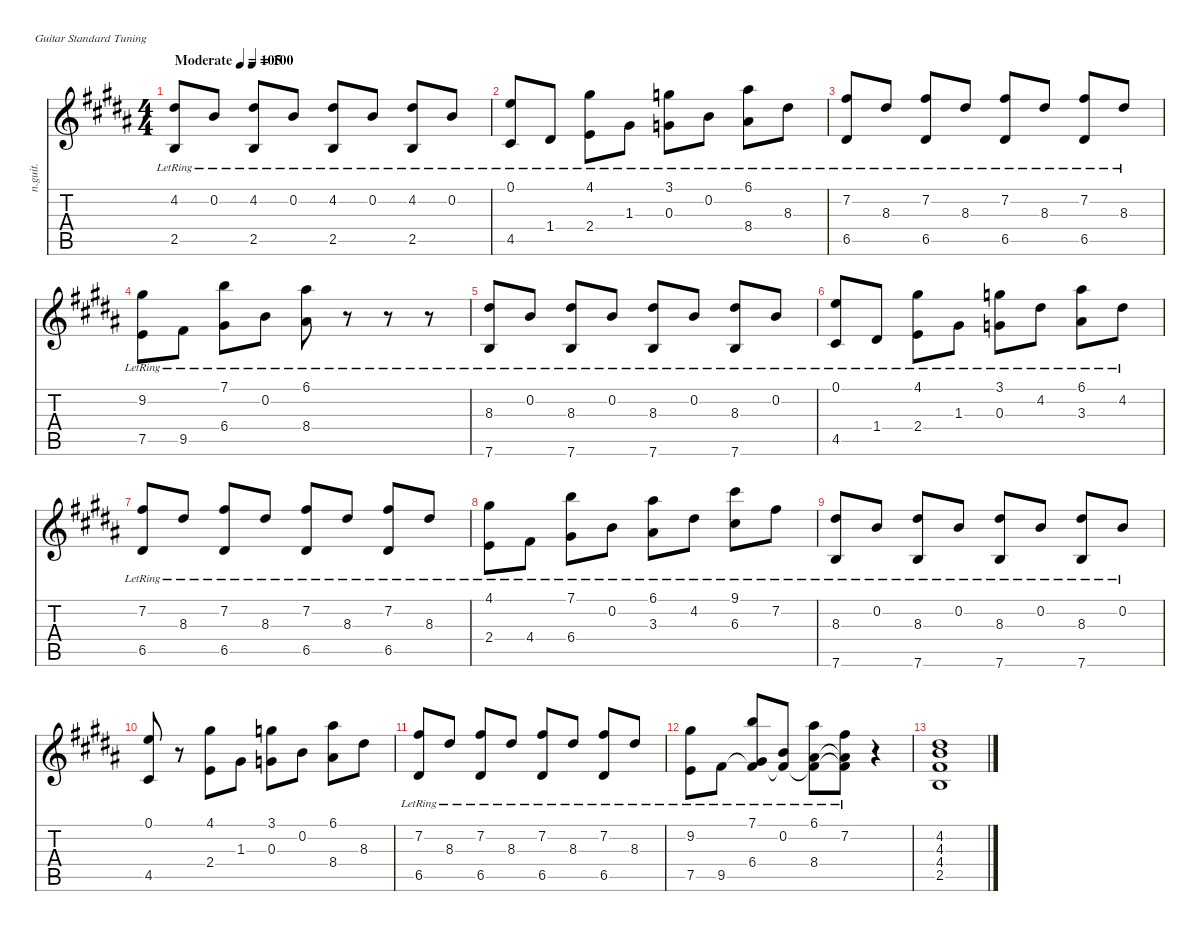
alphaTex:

\defaultSystemsLayout 4
\hideDynamics
\bracketExtendMode nobrackets
\track ("Track 2" "n.guit.") {instrument acousticguitarnylon}
\staff {score tabs}
\tuning (E4 B3 G3 D3 A2 E2)
\ts (4 4)
\beaming (8 2 2 2 2)
\tempo (105 "Moderate")
\tempo (100 0.25)
\clef g2
\ks b
(4.2{lr acc #} 2.5{lr acc forcenatural}).8{dy f instrument acousticguitarnylon beam Up} 0.2{lr acc forcenatural}.8{beam Up} (4.2{lr acc #} 2.5{lr acc forcenatural}).8{beam Up} 0.2{lr acc forcenatural}.8{beam Up} (4.2{lr acc #} 2.5{lr acc forcenatural}).8{beam Up} 0.2{lr acc forcenatural}.8{beam Up} (4.2{lr acc #} 2.5{lr acc forcenatural}).8{beam Up} 0.2{lr acc forcenatural}.8{beam Up} |
(0.1{lr acc forcenatural} 4.5{lr acc #}).8{beam Up} 1.4{lr acc #}.8{beam Up} (4.1{lr acc #} 2.4{lr acc forcenatural}).8{beam Down} 1.3{lr acc #}.8{beam Down} (3.1{lr acc forcenatural} 0.3{lr acc forcenatural}).8{beam Down} 0.2{lr acc forcenatural}.8{beam Down} (6.1{lr acc #} 8.4{lr acc #}).8{beam Down} 8.3{lr acc #}.8{beam Down} |
(7.2{lr acc #} 6.5{lr acc #}).8{beam Up} 8.3{lr acc #}.8{beam Up} (7.2{lr acc #} 6.5{lr acc #}).8{beam Up} 8.3{lr acc #}.8{beam Up} (7.2{lr acc #} 6.5{lr acc #}).8{beam Up} 8.3{lr acc #}.8{beam Up} (7.2{lr acc #} 6.5{lr acc #}).8{beam Up} 8.3{lr acc #}.8{beam Up} |
(9.2{lr acc #} 7.5{lr acc forcenatural}).8{beam Down} 9.5{lr acc #}.8{beam Down} (7.1{lr acc forcenatural} 6.4{lr acc #}).8{beam Down} 0.2{lr acc forcenatural}.8{beam Down} (6.1{lr acc #} 8.4{acc #}).8{beam Down} r.8{beam Down} r.8{beam Down} r.8{beam Down} |
(8.3{lr acc #} 7.6{lr acc forcenatural}).8{beam Up} 0.2{lr acc forcenatural}.8{beam Up} (8.3{lr acc #} 7.6{lr acc forcenatural}).8{beam Up} 0.2{lr acc forcenatural}.8{beam Up} (8.3{lr acc #} 7.6{lr acc forcenatural}).8{beam Up} 0.2{lr acc forcenatural}.8{beam Up} (8.3{lr acc #} 7.6{lr acc forcenatural}).8{beam Up} 0.2{lr acc forcenatural}.8{beam Up} |
(0.1{lr acc forcenatural} 4.5{lr acc #}).8{beam Up} 1.4{lr acc #}.8{beam Up} (4.1{lr acc #} 2.4{lr acc forcenatural}).8{beam Down} 1.3{lr acc #}.8{beam Down} (3.1{lr acc forcenatural} 0.3{lr acc forcenatural}).8{beam Down} 4.2{lr acc #}.8{beam Down} (6.1{lr acc #} 3.3{lr acc #}).8{beam Down} 4.2{lr acc #}.8{beam Down} |
(7.2{lr acc #} 6.5{lr acc #}).8{beam Up} 8.3{lr acc #}.8{beam Up} (7.2{lr acc #} 6.5{lr acc #}).8{beam Up} 8.3{lr acc #}.8{beam Up} (7.2{lr acc #} 6.5{lr acc #}).8{beam Up} 8.3{lr acc #}.8{beam Up} (7.2{lr acc #} 6.5{lr acc #}).8{beam Up} 8.3{lr acc #}.8{beam Up} |
(4.1{lr acc #} 2.4{lr acc forcenatural}).8{beam Down} 4.4{lr acc #}.8{beam Down} (7.1{lr acc forcenatural} 6.4{lr acc #}).8{beam Down} 0.2{lr acc forcenatural}.8{beam Down} (6.1{lr acc #} 3.3{acc #}).8{beam Down} 4.2{lr acc #}.8{beam Down} (9.1{lr acc #} 6.3{lr acc #}).8{beam Down} 7.2{lr acc #}.8{beam Down} |
(8.3{lr acc #} 7.6{lr acc forcenatural}).8{beam Up} 0.2{lr acc forcenatural}.8{beam Up} (8.3{lr acc #} 7.6{lr acc forcenatural}).8{beam Up} 0.2{lr acc forcenatural}.8{beam Up} (8.3{lr acc #} 7.6{lr acc forcenatural}).8{beam Up} 0.2{lr acc forcenatural}.8{beam Up} (8.3{lr acc #} 7.6{lr acc forcenatural}).8{beam Up} 0.2{lr acc forcenatural}.8{beam Up} |
(0.1{acc forcenatural} 4.5{acc #}).8{beam Up} r.8{beam Down} (4.1{acc #} 2.4{acc forcenatural}).8{beam Down} 1.3{acc #}.8{beam Down} (3.1{acc forcenatural} 0.3{acc forcenatural}).8{beam Down} 0.2{acc forcenatural}.8{beam Down} (6.1{acc #} 8.4{acc #}).8{beam Down} 8.3{acc #}.8{beam Down} |
(7.2{lr acc #} 6.5{lr acc #}).8{beam Up} 8.3{lr acc #}.8{beam Up} (7.2{lr acc #} 6.5{lr acc #}).8{beam Up} 8.3{lr acc #}.8{beam Up} (7.2{lr acc #} 6.5{lr acc #}).8{beam Up} 8.3{lr acc #}.8{beam Up} (7.2{lr acc #} 6.5{lr acc #}).8{beam Up} 8.3{lr acc #}.8{beam Up} |
(9.2{lr acc #} 7.5{lr acc forcenatural}).8{beam Down} 9.5{lr acc #}.8{beam Down} (7.1{lr acc forcenatural} 6.4{lr acc #} 9.5{lr t acc #}).8{beam Up} (0.2{lr acc forcenatural} 9.5{lr t acc #}).8{beam Up} (6.1{lr acc #} 8.4{acc #} 9.5{lr t acc #}).8{beam Down} (7.2{lr acc #} 9.5{lr t acc #} 8.4{t acc #}).8{beam Down} r.4{beam Down} |
(2.5{acc forcenatural} 4.4{acc #} 4.3{acc forcenatural} 4.2{acc #}).1{beam Up}
